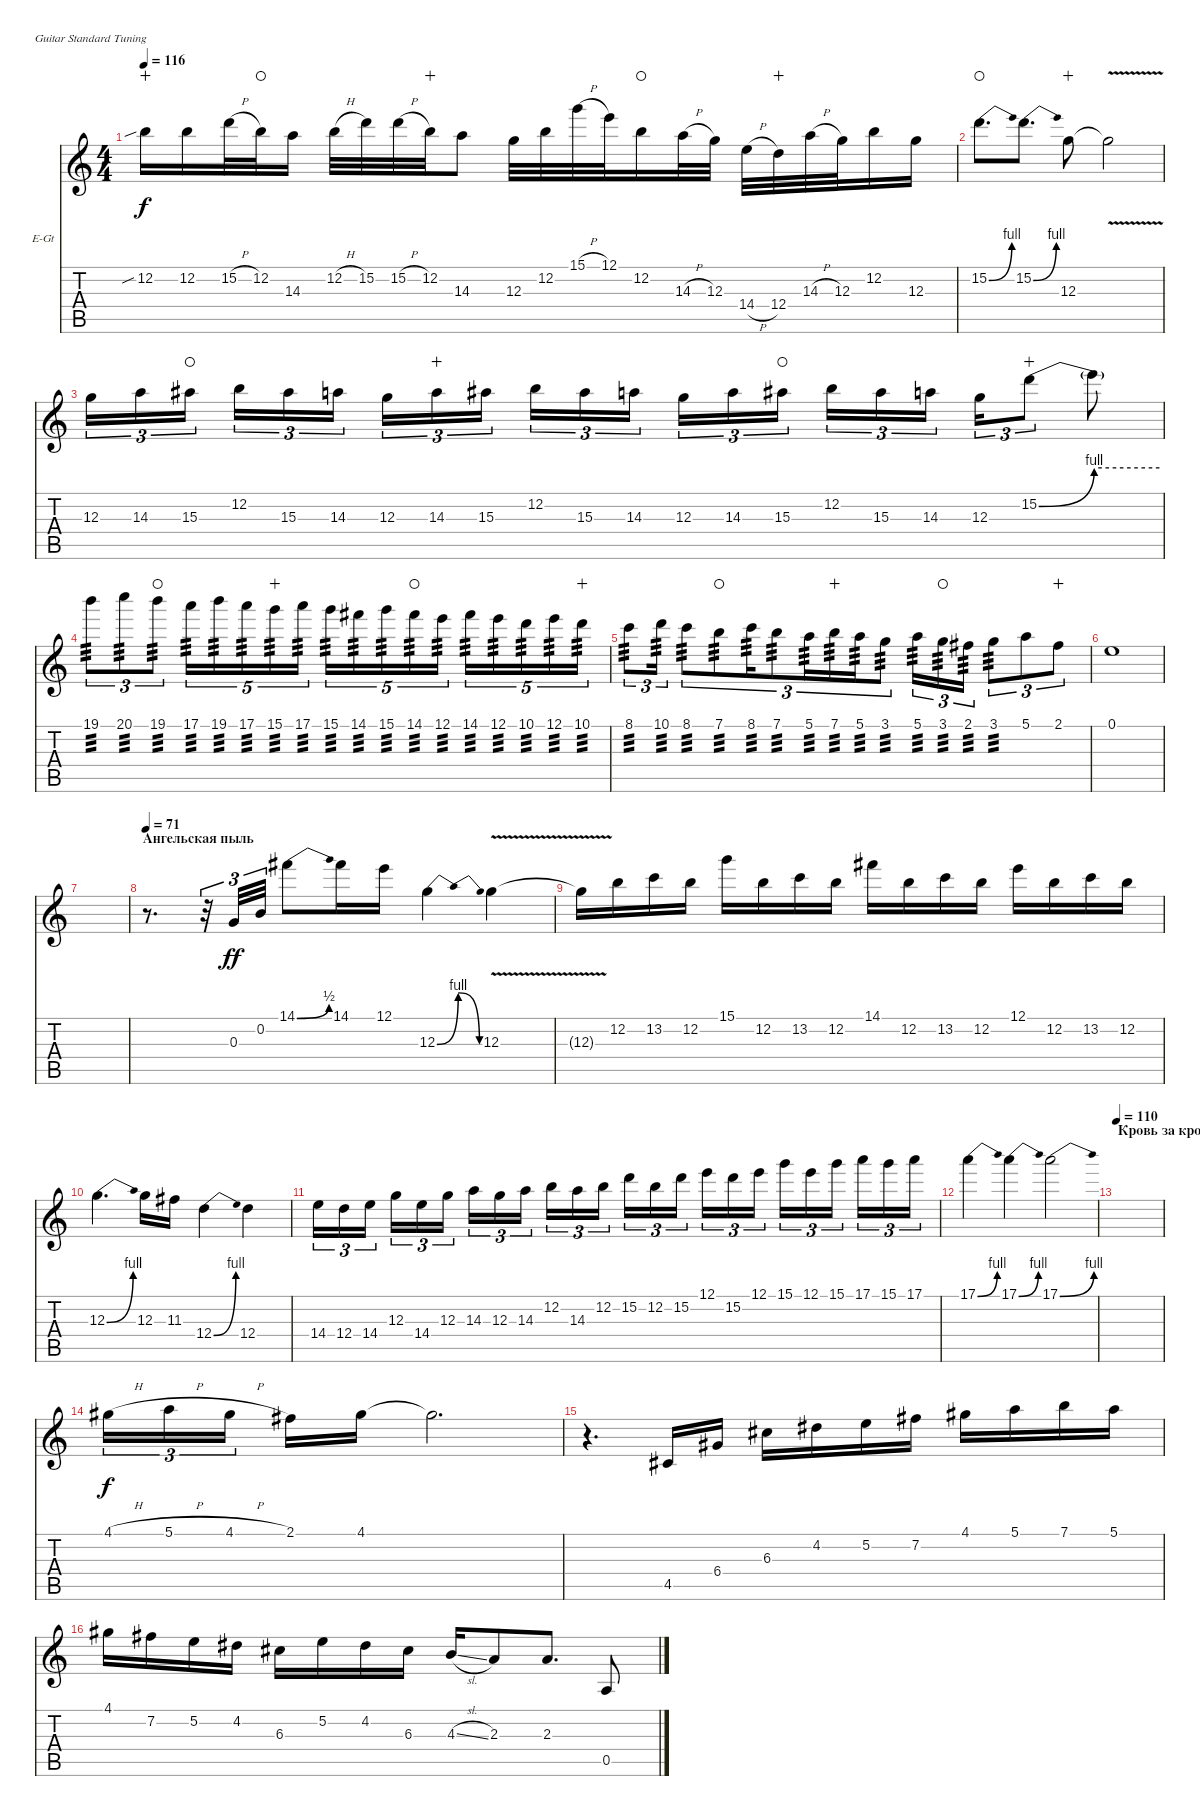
\defaultSystemsLayout 4
\bracketExtendMode nobrackets
\firstSystemTrackNameOrientation horizontal
\otherSystemsTrackNameOrientation horizontal
\track ("Гитара" "E-Gt") {instrument electricguitarjazz}
\staff {score tabs}
\tuning (E4 B3 G3 D3 A2 E2)
\ts (4 4)
\tempo 116
\clef g2
\ks c
12.2{sib}.16{dy f wahc} 12.2.16 15.2{h}.32 12.2.32{waho} 14.3.16 12.2{h}.32 15.2.32 15.2{h}.32 12.2.32{wahc} 14.3.8 12.3.32 12.2.32 15.1{h}.32 12.1.32 12.2.16{waho} 14.3{h}.32 12.3.32 14.4{h}.32 12.4.32{wahc} 14.3{h}.32 12.3.32 12.2.16 12.3.16 |
15.2{be (bend 0 0 60 4)}.8{d waho} 15.2{be (bend 0 0 60 4)}.8{d} 12.3.8{wahc} 12.3{v t}.2 |
12.3.16{tu (3 2)} 14.3.16{tu (3 2)} 15.3.16{tu (3 2) waho} 12.2.16{tu (3 2)} 15.3.16{tu (3 2)} 14.3.16{tu (3 2)} 12.3.16{tu (3 2)} 14.3.16{tu (3 2) wahc} 15.3.16{tu (3 2)} 12.2.16{tu (3 2)} 15.3.16{tu (3 2)} 14.3.16{tu (3 2)} 12.3.16{tu (3 2)} 14.3.16{tu (3 2)} 15.3.16{tu (3 2) waho} 12.2.16{tu (3 2)} 15.3.16{tu (3 2)} 14.3.16{tu (3 2)} 12.3.16{tu (3 2)} 15.2{be (bend 0 0 60 4)}.8{tu (3 2) wahc} 15.2{be (hold 0 4 60 4) t}.8 |
19.1.8{tu (3 2) tp 3} 20.1.8{tu (3 2) tp 3} 19.1.8{tu (3 2) tp 3 waho} 17.1.16{tu (5 4) tp 3} 19.1.16{tu (5 4) tp 3} 17.1.16{tu (5 4) tp 3} 15.1.16{tu (5 4) tp 3 wahc} 17.1.16{tu (5 4) tp 3} 15.1.16{tu (5 4) tp 3} 14.1.16{tu (5 4) tp 3} 15.1.16{tu (5 4) tp 3} 14.1.16{tu (5 4) tp 3 waho} 12.1.16{tu (5 4) tp 3} 14.1.16{tu (5 4) tp 3} 12.1.16{tu (5 4) tp 3} 10.1.16{tu (5 4) tp 3} 12.1.16{tu (5 4) tp 3} 10.1.16{tu (5 4) tp 3 wahc} |
8.1.8{tu (3 2) tp 3} 10.1.16{tu (3 2) tp 3} 8.1.8{tu (3 2) tp 3} 7.1.8{tu (3 2) tp 3 waho} 8.1.16{tu (3 2) tp 3} 7.1.8{tu (3 2) tp 3} 5.1.16{tu (3 2) tp 3} 7.1.16{tu (3 2) tp 3 wahc} 5.1.16{tu (3 2) tp 3} 3.1.8{tu (3 2) tp 3} 5.1.16{tu (3 2) tp 3} 3.1.16{tu (3 2) tp 3 waho} 2.1.16{tu (3 2) tp 3} 3.1.8{tu (3 2) tp 3} 5.1.8{tu (3 2)} 2.1.8{tu (3 2) wahc} |
0.1.1 |
|
\section ("" "Ангельская пыль")
\tempo 71
r.8{d} r.32{tu (3 2)} 0.3.32{tu (3 2) dy ff} 0.2.32{tu (3 2)} 14.1{be (bend 0 0 60 2)}.8 14.1.16 12.1.16 12.3{be (bendrelease 0 0 30 4 30 4 60 0)}.4 12.3{v}.4 |
12.3{v t}.16 12.2.16 13.2.16 12.2.16 15.1.16 12.2.16 13.2.16 12.2.16 14.1.16 12.2.16 13.2.16 12.2.16 12.1.16 12.2.16 13.2.16 12.2.16 |
12.3{be (bend 0 0 60 4)}.4{d} 12.3.16 11.3.16 12.4{be (bend 0 0 60 4)}.4 12.4.4 |
14.4.16{tu (3 2)} 12.4.16{tu (3 2)} 14.4.16{tu (3 2)} 12.3.16{tu (3 2)} 14.4.16{tu (3 2)} 12.3.16{tu (3 2)} 14.3.16{tu (3 2)} 12.3.16{tu (3 2)} 14.3.16{tu (3 2)} 12.2.16{tu (3 2)} 14.3.16{tu (3 2)} 12.2.16{tu (3 2)} 15.2.16{tu (3 2)} 12.2.16{tu (3 2)} 15.2.16{tu (3 2)} 12.1.16{tu (3 2)} 15.2.16{tu (3 2)} 12.1.16{tu (3 2)} 15.1.16{tu (3 2)} 12.1.16{tu (3 2)} 15.1.16{tu (3 2)} 17.1.16{tu (3 2)} 15.1.16{tu (3 2)} 17.1.16{tu (3 2)} |
17.1{be (bend 0 0 60 4)}.4 17.1{be (bend 0 0 60 4)}.4 17.1{be (bend 0 0 60 4)}.2 |
\section ("" "Кровь за кровь")
\tempo 110
|
4.1{h}.16{tu (3 2) dy f} 5.1{h}.16{tu (3 2)} 4.1{h}.16{tu (3 2)} 2.1.16 4.1.16 4.1{t}.2{d} |
r.4{d} 4.5.16 6.4.16 6.3.16 4.2.16 5.2.16 7.2.16 4.1.16 5.1.16 7.1.16 5.1.16 |
4.1.16 7.2.16 5.2.16 4.2.16 6.3.16 5.2.16 4.2.16 6.3.16 4.3{sl}.16 2.3.8 2.3.8{d} 0.5.8
